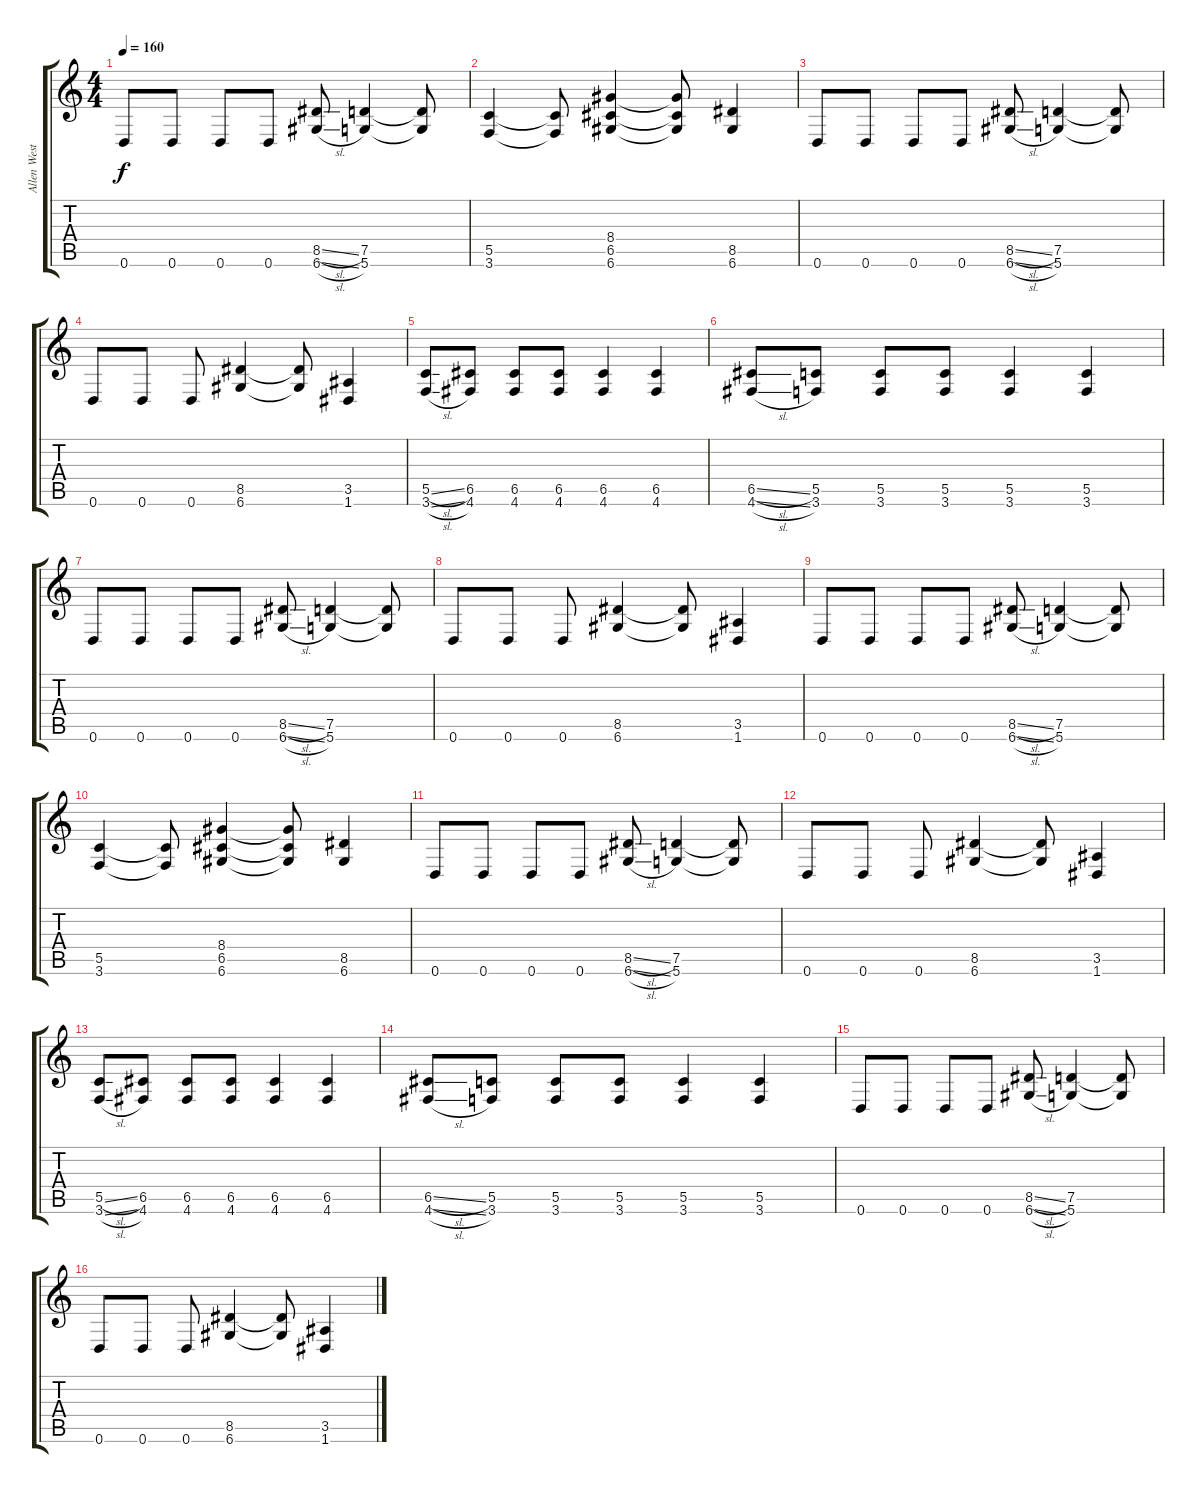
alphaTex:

\track ("Allen West" "Allen West") {instrument overdrivenguitar}
\staff {score tabs}
\tuning (D4 A3 F3 C3 G2 D2) {hide}
\ts (4 4)
\tempo 160
\clef g2
\ks c
0.6.8{dy f} 0.6.8 0.6.8 0.6.8 (8.5{sl} 6.6{sl}).8 (7.5 5.6).4 (7.5{t} 5.6{t}).8 |
(5.5 3.6).4 (5.5{t} 3.6{t}).8 (8.4 6.5 6.6).4 (8.4{t} 6.5{t} 6.6{t}).8 (8.5 6.6).4 |
0.6.8 0.6.8 0.6.8 0.6.8 (8.5{sl} 6.6{sl}).8 (7.5 5.6).4 (7.5{t} 5.6{t}).8 |
0.6.8 0.6.8 0.6.8 (8.5 6.6).4 (8.5{t} 6.6{t}).8 (3.5 1.6).4 |
(5.5{sl} 3.6{sl}).8 (6.5 4.6).8 (6.5 4.6).8 (6.5 4.6).8 (6.5 4.6).4 (6.5 4.6).4 |
(6.5{sl} 4.6{sl}).8 (5.5 3.6).8 (5.5 3.6).8 (5.5 3.6).8 (5.5 3.6).4 (5.5 3.6).4 |
0.6.8 0.6.8 0.6.8 0.6.8 (8.5{sl} 6.6{sl}).8 (7.5 5.6).4 (7.5{t} 5.6{t}).8 |
0.6.8 0.6.8 0.6.8 (8.5 6.6).4 (8.5{t} 6.6{t}).8 (3.5 1.6).4 |
0.6.8 0.6.8 0.6.8 0.6.8 (8.5{sl} 6.6{sl}).8 (7.5 5.6).4 (7.5{t} 5.6{t}).8 |
(5.5 3.6).4 (5.5{t} 3.6{t}).8 (8.4 6.5 6.6).4 (8.4{t} 6.5{t} 6.6{t}).8 (8.5 6.6).4 |
0.6.8 0.6.8 0.6.8 0.6.8 (8.5{sl} 6.6{sl}).8 (7.5 5.6).4 (7.5{t} 5.6{t}).8 |
0.6.8 0.6.8 0.6.8 (8.5 6.6).4 (8.5{t} 6.6{t}).8 (3.5 1.6).4 |
(5.5{sl} 3.6{sl}).8 (6.5 4.6).8 (6.5 4.6).8 (6.5 4.6).8 (6.5 4.6).4 (6.5 4.6).4 |
(6.5{sl} 4.6{sl}).8 (5.5 3.6).8 (5.5 3.6).8 (5.5 3.6).8 (5.5 3.6).4 (5.5 3.6).4 |
0.6.8 0.6.8 0.6.8 0.6.8 (8.5{sl} 6.6{sl}).8 (7.5 5.6).4 (7.5{t} 5.6{t}).8 |
0.6.8 0.6.8 0.6.8 (8.5 6.6).4 (8.5{t} 6.6{t}).8 (3.5 1.6).4
